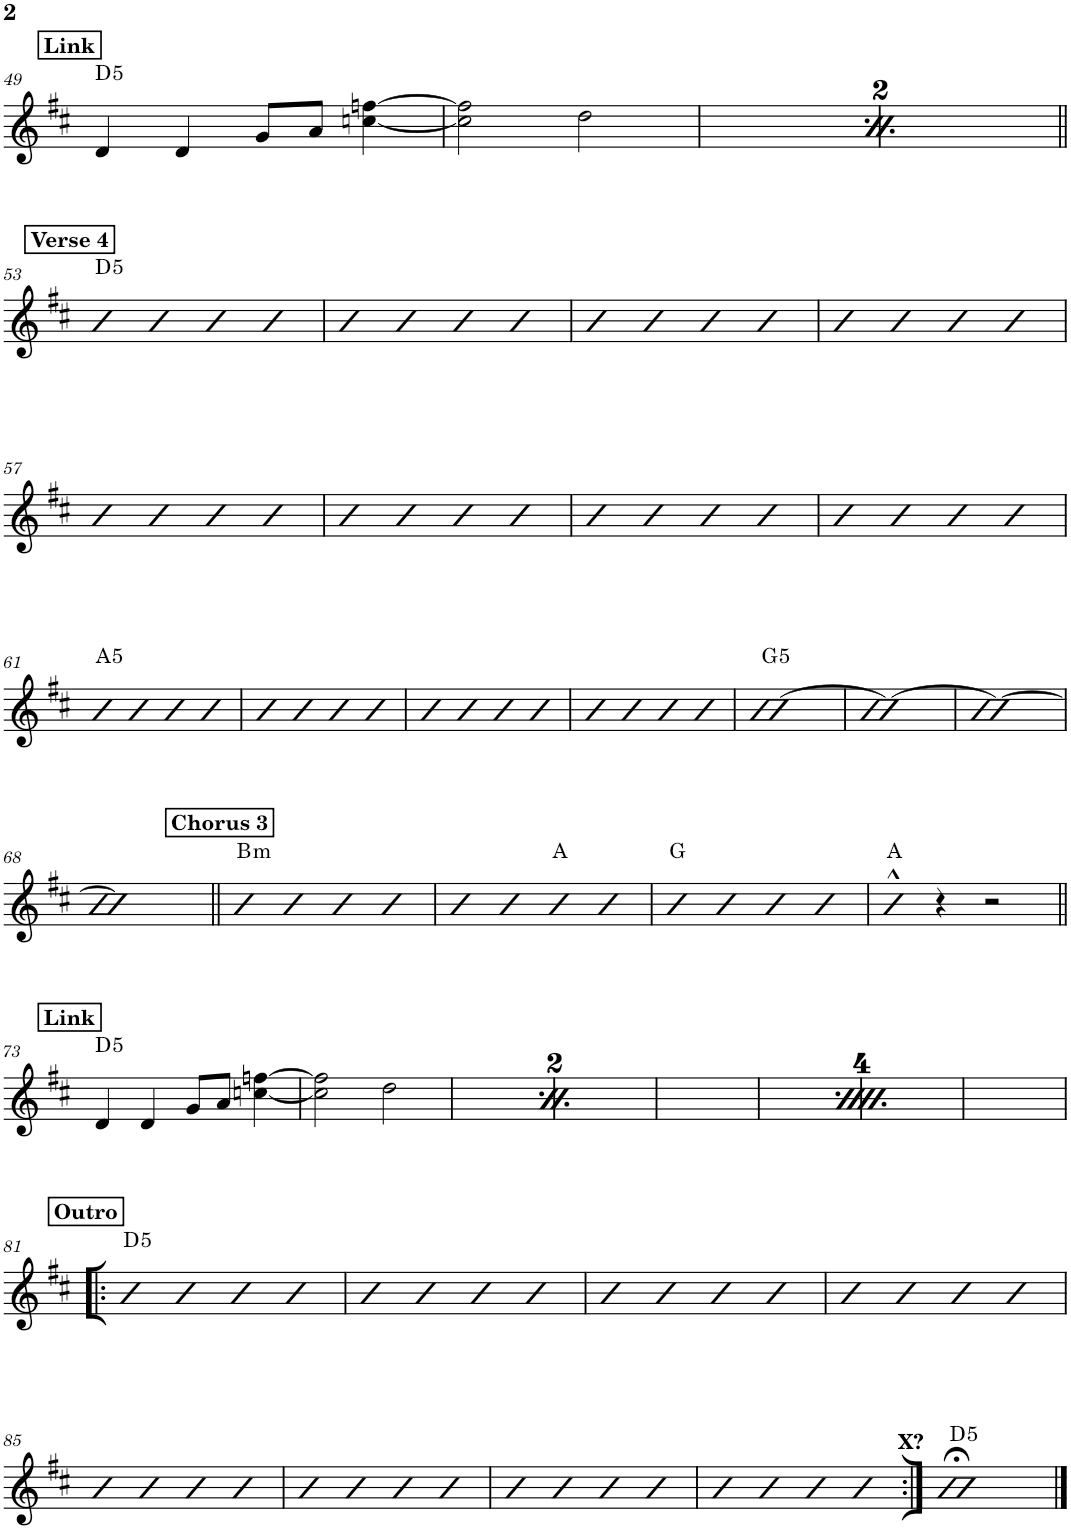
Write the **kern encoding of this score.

**kern	**harte
*part1	*part1
*staff1	*
*I"Piano	*
*I'Pno.	*
!!LO:PB:g=z
*clefG2	*
*k[f#c#]	*
*M4/4	*
!!LO:REH:place=s1:a:B:cj:t=Link
=49	=49
!	!LO:H:kt=5
4d/	D:(1,5)
4d/	.
8g/L	.
8a/J	.
[4ccn\ [4ffn\	.
=50	=50
2cc\] 2ff\]	.
2dd\	.
!!LO:REH:place=s1:a:B:cj:t=Link
=51	=51
!	!LO:H:kt=5
4d/	D:(1,5)
4d/	.
8g/L	.
8a/J	.
[4ccn\ [4ffn\	.
=52	=52
2cc\] 2ff\]	.
2dd\	.
!!LO:LB:g=z
!!LO:REH:place=s1:a:B:cj:t=Verse 4
=53||	=53||
!	!LO:H:kt=5
4b	D:(1,5)
4b	.
4b	.
4b	.
=54	=54
4b	.
4b	.
4b	.
4b	.
=55	=55
4b	.
4b	.
4b	.
4b	.
=56	=56
4b	.
4b	.
4b	.
4b	.
!!LO:LB:g=z
=57	=57
4b	.
4b	.
4b	.
4b	.
=58	=58
4b	.
4b	.
4b	.
4b	.
=59	=59
4b	.
4b	.
4b	.
4b	.
=60	=60
4b	.
4b	.
4b	.
4b	.
!!LO:LB:g=z
=61	=61
!	!LO:H:kt=5
4b	A:(1,5)
4b	.
4b	.
4b	.
=62	=62
4b	.
4b	.
4b	.
4b	.
=63	=63
4b	.
4b	.
4b	.
4b	.
=64	=64
4b	.
4b	.
4b	.
4b	.
=65	=65
!	!LO:H:kt=5
[1b	G:(1,5)
=66	=66
1b_	.
=67	=67
1b_	.
!!LO:LB:g=z
=68	=68
1b]	.
!!LO:REH:place=s1:a:B:cj:t=Chorus 3
=69||	=69||
!	!LO:H:kt=m
4b	B:min
4b	.
4b	.
4b	.
=70	=70
4b	.
4b	.
4b	A:maj
4b	.
=71	=71
4b	G:maj
4b	.
4b	.
4b	.
=72	=72
4b^^	A:maj
4r	.
2r	.
!!LO:LB:g=z
!!LO:REH:place=s1:a:B:cj:t=Link
=73||	=73||
!	!LO:H:kt=5
4d/	D:(1,5)
4d/	.
8g/L	.
8a/J	.
[4ccn\ [4ffn\	.
=74	=74
2cc\] 2ff\]	.
2dd\	.
!!LO:REH:place=s1:a:B:cj:t=Link
=75	=75
!	!LO:H:kt=5
4d/	D:(1,5)
4d/	.
8g/L	.
8a/J	.
[4ccn\ [4ffn\	.
=76	=76
2cc\] 2ff\]	.
2dd\	.
!!LO:REH:place=s1:a:B:cj:t=Link
=77	=77
!	!LO:H:kt=5
4d/	D:(1,5)
4d/	.
8g/L	.
8a/J	.
[4ccn\ [4ffn\	.
=78	=78
2cc\] 2ff\]	.
2dd\	.
!!LO:REH:place=s1:a:B:cj:t=Link
=79	=79
!	!LO:H:kt=5
4d/	D:(1,5)
4d/	.
8g/L	.
8a/J	.
[4ccn\ [4ffn\	.
=80	=80
2cc\] 2ff\]	.
2dd\	.
!!LO:LB:g=z
!!LO:REH:place=s1:a:B:cj:t=Outro
=81!|:	=81!|:
!	!LO:H:kt=5
4b	D:(1,5)
4b	.
4b	.
4b	.
=82	=82
4b	.
4b	.
4b	.
4b	.
=83	=83
4b	.
4b	.
4b	.
4b	.
=84	=84
4b	.
4b	.
4b	.
4b	.
!!LO:LB:g=z
=85	=85
4b	.
4b	.
4b	.
4b	.
=86	=86
4b	.
4b	.
4b	.
4b	.
=87	=87
4b	.
4b	.
4b	.
4b	.
=88	=88
4b	.
4b	.
4b	.
!LO:TX:a:B:t=X?	!
4b	.
=89:|!	=89:|!
!	!LO:H:kt=5
1b;<	D:(1,5)
==	==
*-	*-
